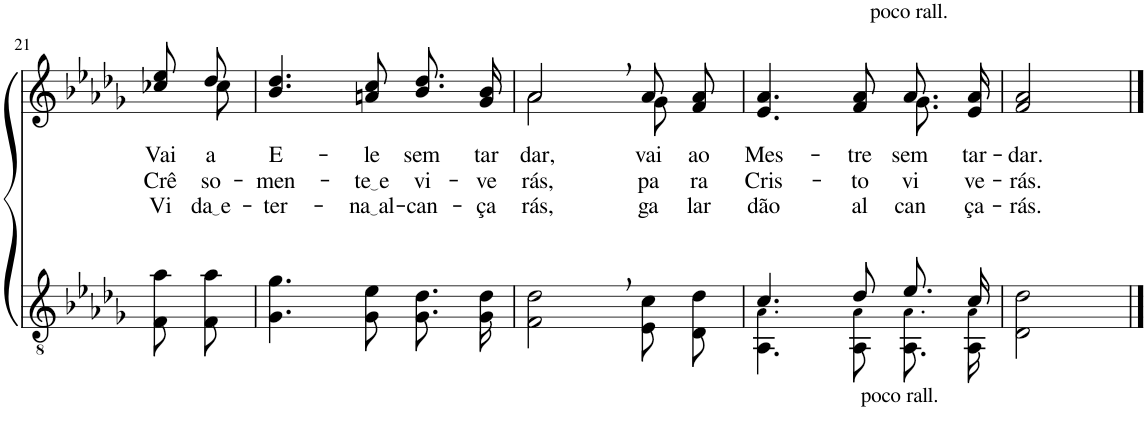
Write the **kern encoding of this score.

**kern	**kern	**text	**text	**text
*part2	*part1	*part1	*part1	*part1
*staff2	*staff1	*staff1	*staff1	*staff1
*I"Parte III e IV	*I"Parte I e II	*	*	*
!!LO:PB:g=z
*clefGv2	*clefG2	*	*	*
*Trd3c5	*Trd3c5	*	*	*
*k[b-e-a-d-g-]	*k[b-e-a-d-g-]	*	*	*
*M3/4	*M3/4	*	*	*
=21	=21	=21	=21	=21
!	!	!LO:LY:b	!LO:LY:b	!LO:LY:b
*	*^	*	*	*
8F\ 8a-\L	8cc-X\ 8ee-\L	8ryy	Vai	Crê	Vi-
!	!	!	!LO:LY:b	!LO:LY:b	!LO:LY:b
8F\ 8a-\J	8dd-\J	8cc-\	a	so-	da e
=22	=22	=22	=22	=22	=22
!	!	!	!LO:LY:b	!LO:LY:b	!LO:LY:b
*	*v	*v	*	*	*
4.G-\ 4.g-\	4.b-/ 4.dd-/	E-	-men-	-ter-
!	!	!LO:LY:b	!LO:LY:b	!LO:LY:b
8G-\ 8e-\	8an/ 8cc/	-le	te e	na al
!	!	!LO:LY:b	!LO:LY:b	!LO:LY:b
8.G-\ 8.d-\L	8.b-\ 8.dd-\L	sem	vi-	-can-
!	!	!LO:LY:b	!LO:LY:b	!LO:LY:b
16G-\ 16d-\Jk	16g-\ 16b-\Jk	tar-	-ve-	-ça-
=23	=23	=23	=23	=23
*	*^	*	*	*
!	!	!	!LO:LY:b	!LO:LY:b	!LO:LY:b
2F\, 2d-\,	2a-,/	2a-\	-dar,	-rás,	-rás,
!	!	!	!LO:LY:b	!LO:LY:b	!LO:LY:b
8E-/ 8c/L	8a-/L	8g-\	vai	pa-	ga-
!	!	!	!LO:LY:b	!LO:LY:b	!LO:LY:b
8D-/ 8d-/J	8f/ 8a-/J	8ryy	ao	-ra	-lar-
=24	=24	=24	=24	=24	=24
*^	*	*	*	*	*
!	!	!	!	!LO:LY:b	!LO:LY:b	!LO:LY:b
4.c/	4.AA-\ 4.A-!\	2ryy	4.e-/ 4.a-/	Mes-	Cris-	-dão
!	!	!	!LO:TX:a:t=poco rall.	!	!	!
!LO:TX:b:t=poco rall.	!	!	!	!	!	!
!	!	!	!	!LO:LY:b	!LO:LY:b	!LO:LY:b
8d-/	8AA-\ 8A-!\	.	8f/ 8a-/	-tre	-to	al-
!	!	!	!	!LO:LY:b	!LO:LY:b	!LO:LY:b
8.e-/L	8.AA-/ 8.A-!/L	8.g-\	8.a-/L	sem	vi-	-can-
!	!	!	!	!LO:LY:b	!LO:LY:b	!LO:LY:b
16c/Jk	16AA-/ 16A-!/Jk	16ryy	16e-/ 16a-/Jk	tar-	-ve-	-ça-
=25	=25	=25	=25	=25	=25	=25
!	!	!	!	!LO:LY:b	!LO:LY:b	!LO:LY:b
*v	*v	*	*	*	*	*
*	*v	*v	*	*	*
2D-\ 2d-\	2f/ 2a-/	-dar.	-rás.	-rás.
==	==	==	==	==
*-	*-	*-	*-	*-
